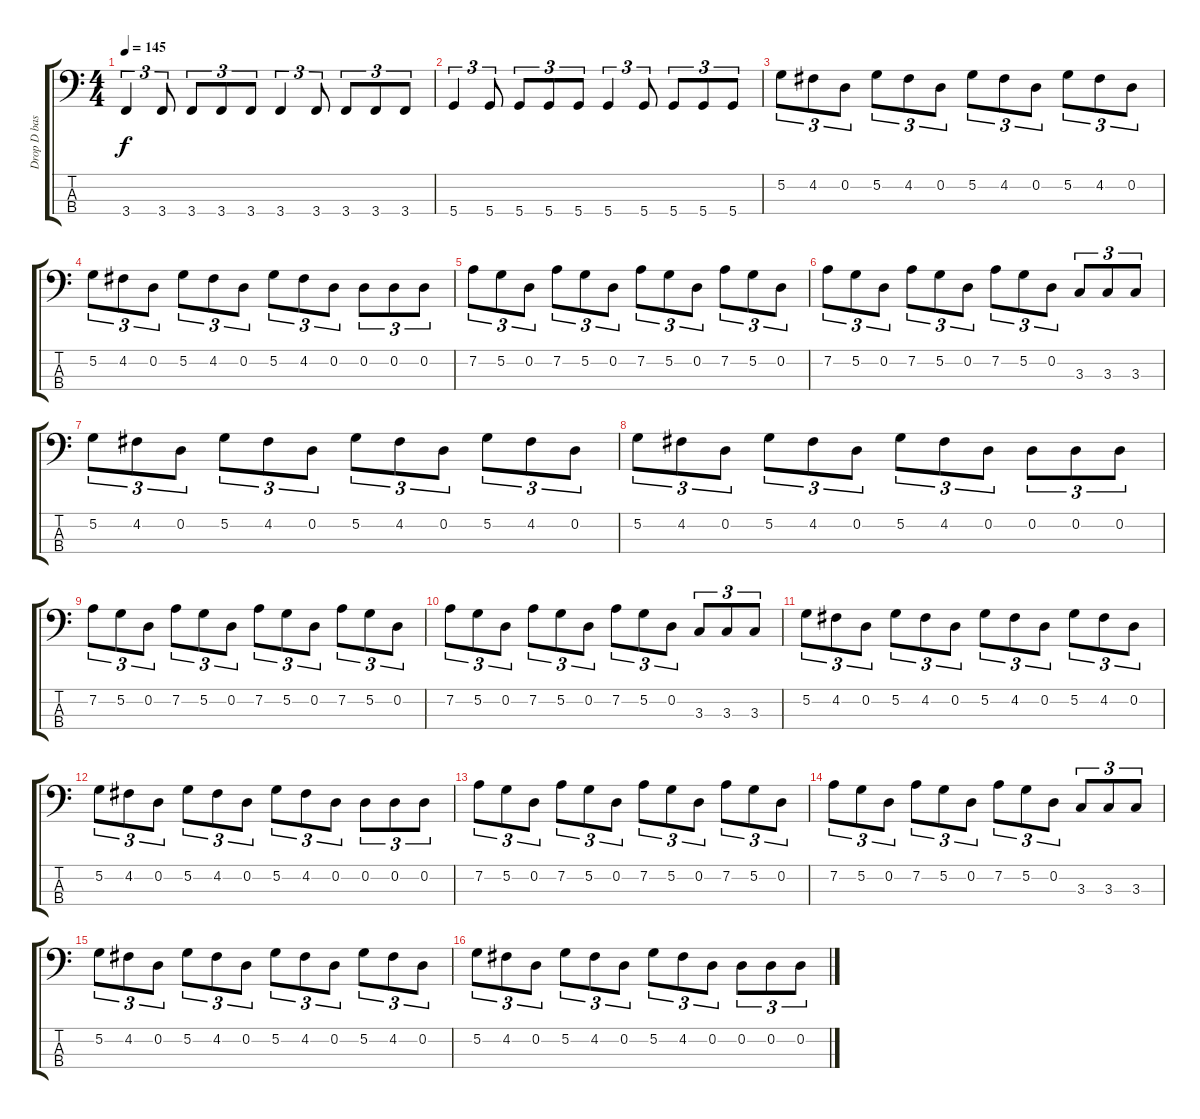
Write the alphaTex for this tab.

\track ("Drop D bass" "Drop D bas") {instrument electricbassfinger}
\staff {score tabs}
\tuning (G2 D2 A1 D1) {hide}
\ts (4 4)
\tempo 145
\clef f4
\ks c
3.4.4{tu (3 2) dy f} 3.4.8{tu (3 2)} 3.4.8{tu (3 2)} 3.4.8{tu (3 2)} 3.4.8{tu (3 2)} 3.4.4{tu (3 2)} 3.4.8{tu (3 2)} 3.4.8{tu (3 2)} 3.4.8{tu (3 2)} 3.4.8{tu (3 2)} |
5.4.4{tu (3 2)} 5.4.8{tu (3 2)} 5.4.8{tu (3 2)} 5.4.8{tu (3 2)} 5.4.8{tu (3 2)} 5.4.4{tu (3 2)} 5.4.8{tu (3 2)} 5.4.8{tu (3 2)} 5.4.8{tu (3 2)} 5.4.8{tu (3 2)} |
5.2.8{tu (3 2)} 4.2.8{tu (3 2)} 0.2.8{tu (3 2)} 5.2.8{tu (3 2)} 4.2.8{tu (3 2)} 0.2.8{tu (3 2)} 5.2.8{tu (3 2)} 4.2.8{tu (3 2)} 0.2.8{tu (3 2)} 5.2.8{tu (3 2)} 4.2.8{tu (3 2)} 0.2.8{tu (3 2)} |
5.2.8{tu (3 2)} 4.2.8{tu (3 2)} 0.2.8{tu (3 2)} 5.2.8{tu (3 2)} 4.2.8{tu (3 2)} 0.2.8{tu (3 2)} 5.2.8{tu (3 2)} 4.2.8{tu (3 2)} 0.2.8{tu (3 2)} 0.2.8{tu (3 2)} 0.2.8{tu (3 2)} 0.2.8{tu (3 2)} |
7.2.8{tu (3 2)} 5.2.8{tu (3 2)} 0.2.8{tu (3 2)} 7.2.8{tu (3 2)} 5.2.8{tu (3 2)} 0.2.8{tu (3 2)} 7.2.8{tu (3 2)} 5.2.8{tu (3 2)} 0.2.8{tu (3 2)} 7.2.8{tu (3 2)} 5.2.8{tu (3 2)} 0.2.8{tu (3 2)} |
7.2.8{tu (3 2)} 5.2.8{tu (3 2)} 0.2.8{tu (3 2)} 7.2.8{tu (3 2)} 5.2.8{tu (3 2)} 0.2.8{tu (3 2)} 7.2.8{tu (3 2)} 5.2.8{tu (3 2)} 0.2.8{tu (3 2)} 3.3.8{tu (3 2)} 3.3.8{tu (3 2)} 3.3.8{tu (3 2)} |
5.2.8{tu (3 2)} 4.2.8{tu (3 2)} 0.2.8{tu (3 2)} 5.2.8{tu (3 2)} 4.2.8{tu (3 2)} 0.2.8{tu (3 2)} 5.2.8{tu (3 2)} 4.2.8{tu (3 2)} 0.2.8{tu (3 2)} 5.2.8{tu (3 2)} 4.2.8{tu (3 2)} 0.2.8{tu (3 2)} |
5.2.8{tu (3 2)} 4.2.8{tu (3 2)} 0.2.8{tu (3 2)} 5.2.8{tu (3 2)} 4.2.8{tu (3 2)} 0.2.8{tu (3 2)} 5.2.8{tu (3 2)} 4.2.8{tu (3 2)} 0.2.8{tu (3 2)} 0.2.8{tu (3 2)} 0.2.8{tu (3 2)} 0.2.8{tu (3 2)} |
7.2.8{tu (3 2)} 5.2.8{tu (3 2)} 0.2.8{tu (3 2)} 7.2.8{tu (3 2)} 5.2.8{tu (3 2)} 0.2.8{tu (3 2)} 7.2.8{tu (3 2)} 5.2.8{tu (3 2)} 0.2.8{tu (3 2)} 7.2.8{tu (3 2)} 5.2.8{tu (3 2)} 0.2.8{tu (3 2)} |
7.2.8{tu (3 2)} 5.2.8{tu (3 2)} 0.2.8{tu (3 2)} 7.2.8{tu (3 2)} 5.2.8{tu (3 2)} 0.2.8{tu (3 2)} 7.2.8{tu (3 2)} 5.2.8{tu (3 2)} 0.2.8{tu (3 2)} 3.3.8{tu (3 2)} 3.3.8{tu (3 2)} 3.3.8{tu (3 2)} |
5.2.8{tu (3 2)} 4.2.8{tu (3 2)} 0.2.8{tu (3 2)} 5.2.8{tu (3 2)} 4.2.8{tu (3 2)} 0.2.8{tu (3 2)} 5.2.8{tu (3 2)} 4.2.8{tu (3 2)} 0.2.8{tu (3 2)} 5.2.8{tu (3 2)} 4.2.8{tu (3 2)} 0.2.8{tu (3 2)} |
5.2.8{tu (3 2)} 4.2.8{tu (3 2)} 0.2.8{tu (3 2)} 5.2.8{tu (3 2)} 4.2.8{tu (3 2)} 0.2.8{tu (3 2)} 5.2.8{tu (3 2)} 4.2.8{tu (3 2)} 0.2.8{tu (3 2)} 0.2.8{tu (3 2)} 0.2.8{tu (3 2)} 0.2.8{tu (3 2)} |
7.2.8{tu (3 2)} 5.2.8{tu (3 2)} 0.2.8{tu (3 2)} 7.2.8{tu (3 2)} 5.2.8{tu (3 2)} 0.2.8{tu (3 2)} 7.2.8{tu (3 2)} 5.2.8{tu (3 2)} 0.2.8{tu (3 2)} 7.2.8{tu (3 2)} 5.2.8{tu (3 2)} 0.2.8{tu (3 2)} |
7.2.8{tu (3 2)} 5.2.8{tu (3 2)} 0.2.8{tu (3 2)} 7.2.8{tu (3 2)} 5.2.8{tu (3 2)} 0.2.8{tu (3 2)} 7.2.8{tu (3 2)} 5.2.8{tu (3 2)} 0.2.8{tu (3 2)} 3.3.8{tu (3 2)} 3.3.8{tu (3 2)} 3.3.8{tu (3 2)} |
5.2.8{tu (3 2)} 4.2.8{tu (3 2)} 0.2.8{tu (3 2)} 5.2.8{tu (3 2)} 4.2.8{tu (3 2)} 0.2.8{tu (3 2)} 5.2.8{tu (3 2)} 4.2.8{tu (3 2)} 0.2.8{tu (3 2)} 5.2.8{tu (3 2)} 4.2.8{tu (3 2)} 0.2.8{tu (3 2)} |
5.2.8{tu (3 2)} 4.2.8{tu (3 2)} 0.2.8{tu (3 2)} 5.2.8{tu (3 2)} 4.2.8{tu (3 2)} 0.2.8{tu (3 2)} 5.2.8{tu (3 2)} 4.2.8{tu (3 2)} 0.2.8{tu (3 2)} 0.2.8{tu (3 2)} 0.2.8{tu (3 2)} 0.2.8{tu (3 2)}
